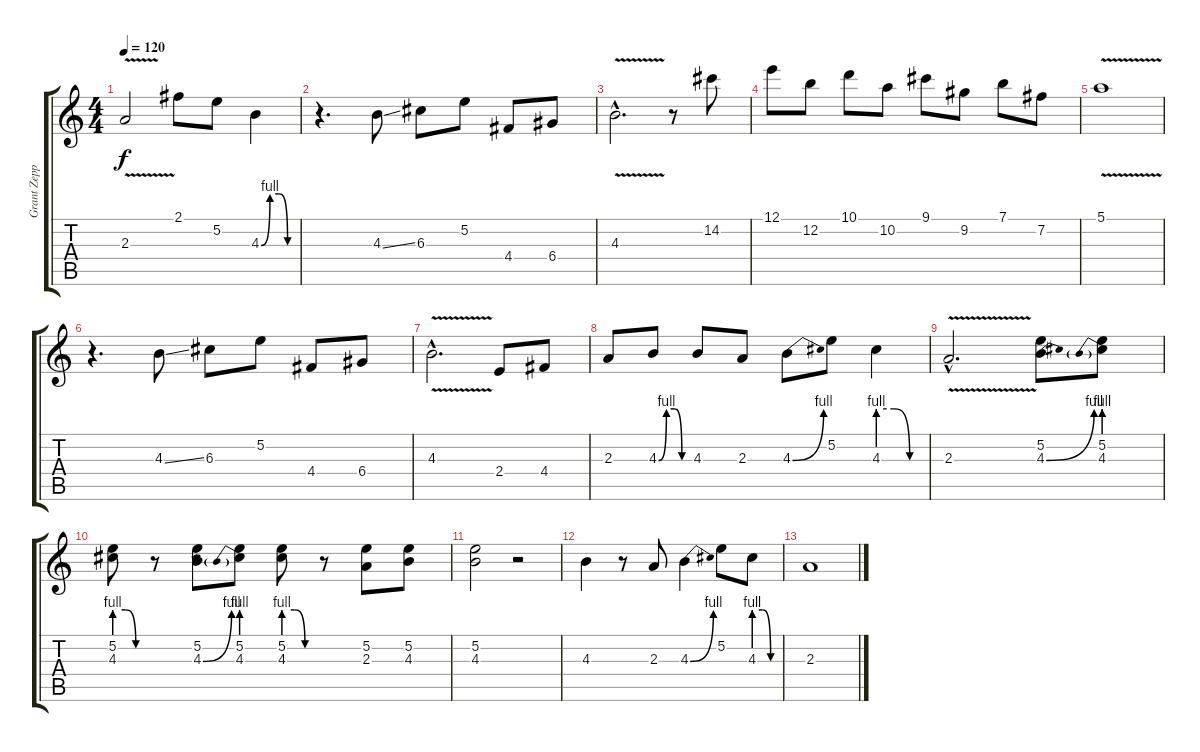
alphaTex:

\track ("Grant Zeppelin" "Grant Zepp") {instrument acousticguitarsteel}
\staff {score tabs}
\tuning (E4 B3 G3 D3 A2 E2) {hide}
\ts (4 4)
\tempo 120
\clef g2
\ks c
2.3{v}.2{dy f} 2.1.8 5.2.8 4.3{be (custom 0 0 15 4 30 4 45 0 60 0)}.4 |
r.4{d} 4.3{ss}.8 6.3.8 5.2.8 4.4.8 6.4.8 |
4.3{v hac}.2{d} r.8 14.2.8 |
12.1.8 12.2.8 10.1.8 10.2.8 9.1.8 9.2.8 7.1.8 7.2.8 |
5.1{v}.1 |
r.4{d} 4.3{ss}.8 6.3.8 5.2.8 4.4.8 6.4.8 |
4.3{v hac}.2{d} 2.4.8 4.4.8 |
2.3.8 4.3{be (custom 0 0 15 4 30 4 45 0 60 0)}.8 4.3.8 2.3.8 4.3{be (bend 0 0 60 4)}.8 5.2.8 4.3{be (custom 0 4 20 4 40 0 60 0)}.4 |
2.3{v hac}.2{d} (5.2 4.3{be (bend 0 0 60 4)}).8 (5.2 4.3{be (prebend 0 4 60 4)}).8 |
(5.2 4.3{be (custom 0 4 20 4 40 0 60 0)}).8 r.8 (5.2 4.3{be (bend 0 0 60 4)}).8 (5.2 4.3{be (prebend 0 4 60 4)}).8 (5.2 4.3{be (custom 0 4 20 4 40 0 60 0)}).8 r.8 (5.2 2.3).8 (5.2 4.3).8 |
(5.2 4.3).2 r.2 |
4.3.4 r.8 2.3.8 4.3{be (bend 0 0 60 4)}.4 5.2.8 4.3{be (custom 0 4 20 4 40 0 60 0)}.8 |
2.3.1
